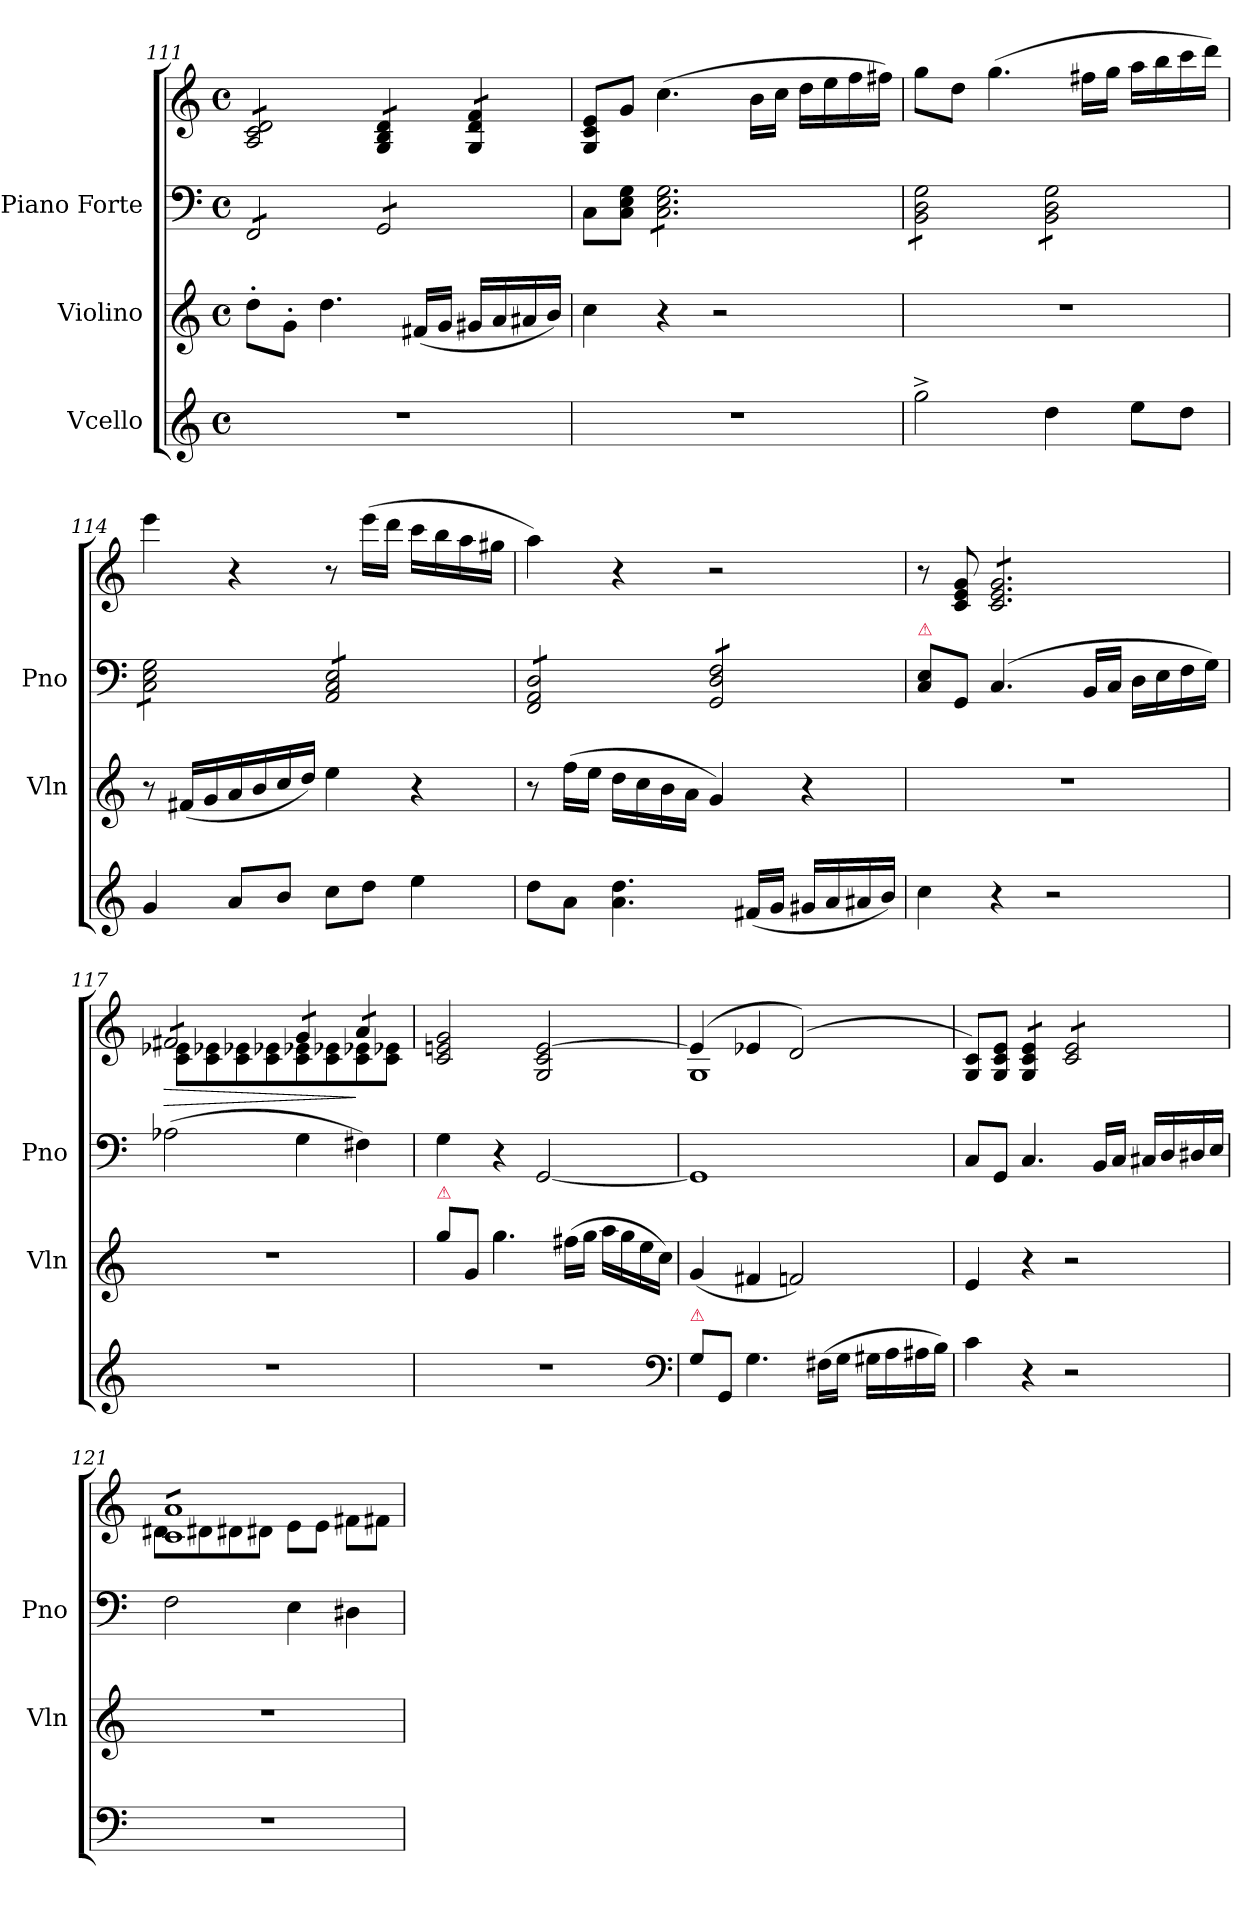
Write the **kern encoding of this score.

**kern	**kern	**kern	**kern	**dynam
*part3	*part2	*part1	*part1	*part1
*staff4	*staff3	*staff2	*staff1	*staff1/2
*I"Vcello	*I"Violino	*I"Piano Forte	*	*
*	*I'Vln	*I'Pno	*	*
*clefG2	*clefG2	*clefF4	*clefG2	*
*k[]	*k[]	*k[]	*k[]	*
*a:	*a:	*a:	*a:	*
*M4/4	*M4/4	*M4/4	*M4/4	*
*met(c)	*met(c)	*met(c)	*met(c)	*
=111	=111	=111	=111	=111
*	*	*tremolo	*	*
*	*	*	*tremolo	*
1r	8dd'\L	8FF/L	8A/ 8c/ 8d/L	.
.	8g'\J	8FF/	8A/ 8c/ 8d/	.
.	4.dd\	8FF/	8A/ 8c/ 8d/	.
.	.	8FF/J	8A/ 8c/ 8d/J	.
.	.	8GG/L	8G/ 8B/ 8d/L	.
.	(>16f#X/LL	8GG/	8G/ 8B/ 8d/J	.
.	16g/JJ	.	.	.
.	16g#X/LL	8GG/	8G/ 8d/ 8f/L	.
.	16a/	.	.	.
.	16a#X/	8GG/J	8G/ 8d/ 8f/J	.
*	*	*	*Xtremolo	*
*	*	*Xtremolo	*	*
.	16b/JJ)	.	.	.
=112	=112	=112	=112	=112
1r	4cc\	8C\L	8G/ 8c/ 8e/L	.
.	.	8C\ 8E\ 8G\J	8g/J	.
*	*	*tremolo	*	*
.	4r	8C\ 8E\ 8G\L	(4.cc\	.
.	.	8C\ 8E\ 8G\	.	.
.	2r	8C\ 8E\ 8G\	.	.
.	.	8C\ 8E\ 8G\	16b\LL	.
.	.	.	16cc\JJ	.
.	.	8C\ 8E\ 8G\	16dd\LL	.
.	.	.	16ee\	.
.	.	8C\ 8E\ 8G\J	16ff\	.
.	.	.	16ff#X\JJ)	.
=113	=113	=113	=113	=113
2gg^<\	1r	8BB\ 8D\ 8G\L	8gg\L	.
.	.	8BB\ 8D\ 8G\	8dd\J	.
.	.	8BB\ 8D\ 8G\	(4.gg\	.
.	.	8BB\ 8D\ 8G\J	.	.
4dd\	.	8BB\ 8D\ 8G\L	.	.
.	.	8BB\ 8D\ 8G\	16ff#X\LL	.
.	.	.	16gg\JJ	.
8ee\L	.	8BB\ 8D\ 8G\	16aa\LL	.
.	.	.	16bb\	.
8dd\J	.	8BB\ 8D\ 8G\J	16ccc\	.
.	.	.	16ddd\JJ)	.
=114	=114	=114	=114	=114
4g/	8r	8C\ 8E\ 8G\L	4eee\	.
.	(>16f#X/LL	8C\ 8E\ 8G\	.	.
.	16g/	.	.	.
8a/L	16a/	8C\ 8E\ 8G\	4r	.
.	16b/	.	.	.
8b/J	16cc/	8C\ 8E\ 8G\J	.	.
.	16dd/JJ)	.	.	.
8cc\L	4ee\	8AA/ 8C/ 8E/L	8r	.
8dd\J	.	8AA/ 8C/ 8E/	(16eee\LL	.
.	.	.	16ddd\JJ	.
4ee\	4r	8AA/ 8C/ 8E/	16ccc\LL	.
.	.	.	16bb\	.
.	.	8AA/ 8C/ 8E/J	16aa\	.
.	.	.	16gg#X\JJ	.
=115	=115	=115	=115	=115
8dd\L	8r	8FF/ 8AA/ 8D/L	4aa\)	.
8a\J	(16ff\LL	8FF/ 8AA/ 8D/	.	.
.	16ee\JJ	.	.	.
4.a\ 4.dd\	16dd\LL	8FF/ 8AA/ 8D/	4r	.
.	16cc\	.	.	.
.	16b\	8FF/ 8AA/ 8D/J	.	.
.	16a\JJ	.	.	.
.	4g/)	8GG/ 8D/ 8F/L	2r	.
(>16f#X/LL	.	8GG/ 8D/ 8F/	.	.
16g/JJ	.	.	.	.
16g#X/LL	4r	8GG/ 8D/ 8F/	.	.
16a/	.	.	.	.
16a#X/	.	8GG/ 8D/ 8F/J	.	.
*	*	*Xtremolo	*	*
16b/JJ)	.	.	.	.
=116	=116	=116	=116	=116
!	!	!LO:TX:a:color=crimson:t=⚠	!	!
4cc\	1r	8C\ 8E\L	8r	.
.	.	8GG/J	8c/ 8e/ 8g/	.
*	*	*	*tremolo	*
4r	.	(4.C/	8c/ 8e/ 8g/L	.
.	.	.	8c/ 8e/ 8g/	.
2r	.	.	8c/ 8e/ 8g/	.
.	.	16BB/LL	8c/ 8e/ 8g/	.
.	.	16C/JJ	.	.
.	.	16D\LL	8c/ 8e/ 8g/	.
.	.	16E\	.	.
.	.	16F\	8c/ 8e/ 8g/J	.
.	.	16G\JJ)	.	.
=117	=117	=117	=117	=117
*	*	*	*^	*
!	!	!	!	!	!LO:HP:b
1r	1r	(2A-X\	8f#X/L	8c 8e-XL	>
.	.	.	8f#X/	8c 8e-X	.
.	.	.	8f#X/	8c 8e-X	.
.	.	.	8f#X/J	8c 8e-X	.
.	.	4G\	8g/L	8c 8e-X	.
.	.	.	8g/J	8c 8e-X	.
.	.	4F#X\)	8a/L	8c 8e-X	]
.	.	.	8a/J	8c 8e-XJ	.
*	*	*	*Xtremolo	*	*
*	*	*	*v	*v	*
=118	=118	=118	=118	=118
!	!LO:TX:a:color=crimson:t=⚠	!	!	!
1r	8gg\L	4G\	2c/ 2en/ 2g/	.
.	8g/J	.	.	.
.	4.gg\	4r	.	.
.	.	[2GG/	2G/ 2c/ [2e/	.
.	(16ff#X\LL	.	.	.
.	16gg\JJ	.	.	.
.	16aa\LL	.	.	.
.	16gg\	.	.	.
.	16ee\	.	.	.
.	16cc\JJ)	.	.	.
*clefF4	*	*	*	*
=119	=119	=119	=119	=119
*	*	*	*^	*
!LO:TX:a:color=crimson:t=⚠	!	!	!	!	!
8G\L	(4g/	1GG]	(4e/]	1G	.
8GG/J	.	.	.	.	.
4.G\	4f#X/	.	4e-X/	.	.
.	2fn/)	.	(<2d/)	.	.
(16F#X\LL	.	.	.	.	.
16G\JJ	.	.	.	.	.
16G#X\LL	.	.	.	.	.
16A\	.	.	.	.	.
16A#X\	.	.	.	.	.
16B\JJ)	.	.	.	.	.
*	*	*	*v	*v	*
=120	=120	=120	=120	=120
4c\	4e/	8C/L	8G/ 8c/L)	.
.	.	8GG/J	8G/ 8c/ 8e/J	.
*	*	*	*tremolo	*
4r	4r	4.C/	8G/ 8c/ 8e/L	.
.	.	.	8G/ 8c/ 8e/J	.
2r	2r	.	8c/ 8e/L	.
.	.	16BB/LL	8c/ 8e/	.
.	.	16C/JJ	.	.
.	.	16C#X/LL	8c/ 8e/	.
.	.	16D/	.	.
.	.	16D#X/	8c/ 8e/J	.
.	.	16E/JJ	.	.
=121	=121	=121	=121	=121
*	*	*	*^	*
1r	1r	2F\	8c 8aL	8d#X\L	.
.	.	.	8c 8a	8d#X\	.
.	.	.	8c 8a	8d#X\	.
.	.	.	8c 8a	8d#X\J	.
.	.	4E\	8c 8a	8e\L	.
.	.	.	8c 8a	8e\J	.
.	.	4D#X\	8c 8a	8f#X\L	.
.	.	.	8c 8aJ	8f#X\J	.
*	*	*	*Xtremolo	*	*
*	*	*	*v	*v	*
=	=	=	=	=
*-	*-	*-	*-	*-
